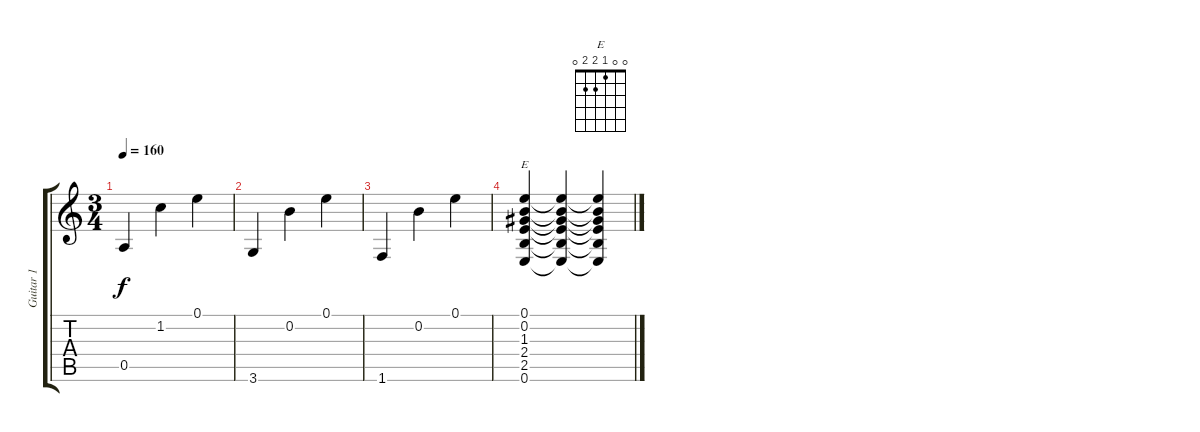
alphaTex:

\track ("Guitar 1" "Guitar 1") {instrument acousticguitarsteel}
\staff {score tabs}
\tuning (E4 B3 G3 D3 A2 E2) {hide}
\chord ("E" 0 0 1 2 2 0)
\ts (3 4)
\tempo 160
\clef g2
\ks c
0.5.4{dy f} 1.2.4 0.1.4 |
3.6.4 0.2.4 0.1.4 |
1.6.4 0.2.4 0.1.4 |
(0.1 0.2 1.3 2.4 2.5 0.6).4{ch "E"} (0.1{t} 0.2{t} 1.3{t} 2.4{t} 2.5{t} 0.6{t}).4 (0.1{t} 0.2{t} 1.3{t} 2.4{t} 2.5{t} 0.6{t}).4
